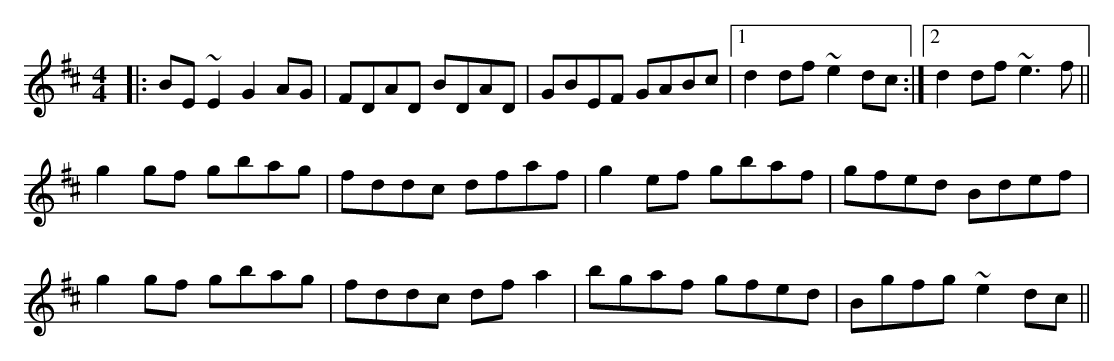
X:1
M:4/4
K:Edor
|:BE ~E2 G2 AG|FDAD BDAD|GBEF GABc|1 d2 df ~e2 dc:|2 d2 df ~e3f||
g2 gf gbag|fddc dfaf|g2 ef gbaf|gfed Bdef|
g2 gf gbag|fddc dfa2|bgaf gfed|Bgfg ~e2dc||
